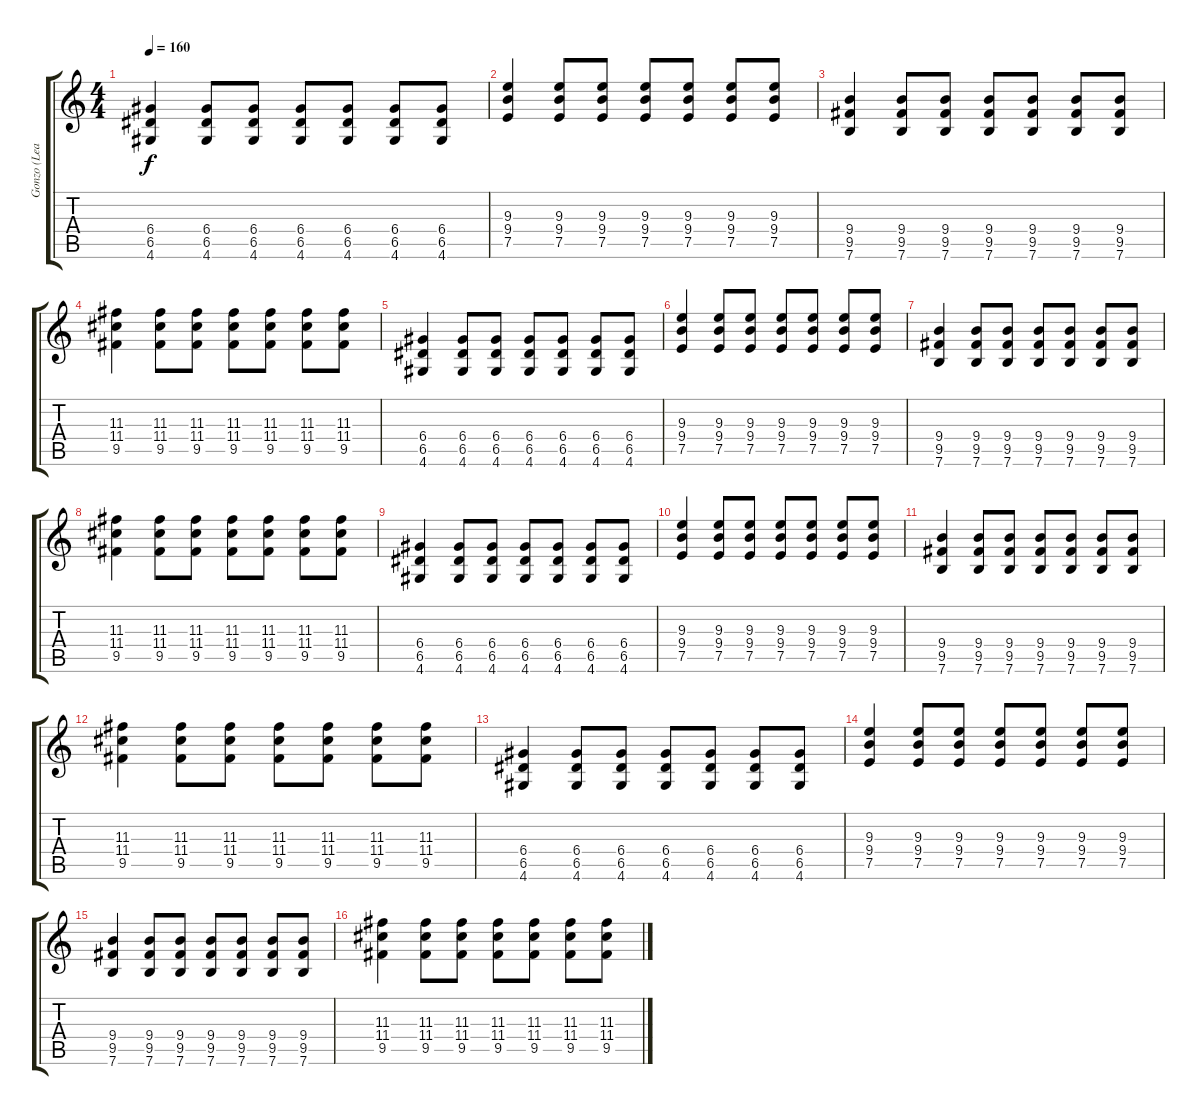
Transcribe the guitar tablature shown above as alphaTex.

\track ("Gonzo (Lead Guitar)" "Gonzo (Lea") {instrument distortionguitar}
\staff {score tabs}
\tuning (E4 B3 G3 D3 A2 E2) {hide}
\ts (4 4)
\tempo 160
\clef g2
\ks c
(6.4 6.5 4.6).4{dy f} (6.4 6.5 4.6).8 (6.4 6.5 4.6).8 (6.4 6.5 4.6).8 (6.4 6.5 4.6).8 (6.4 6.5 4.6).8 (6.4 6.5 4.6).8 |
(9.3 9.4 7.5).4 (9.3 9.4 7.5).8 (9.3 9.4 7.5).8 (9.3 9.4 7.5).8 (9.3 9.4 7.5).8 (9.3 9.4 7.5).8 (9.3 9.4 7.5).8 |
(9.4 9.5 7.6).4 (9.4 9.5 7.6).8 (9.4 9.5 7.6).8 (9.4 9.5 7.6).8 (9.4 9.5 7.6).8 (9.4 9.5 7.6).8 (9.4 9.5 7.6).8 |
(11.3 11.4 9.5).4 (11.3 11.4 9.5).8 (11.3 11.4 9.5).8 (11.3 11.4 9.5).8 (11.3 11.4 9.5).8 (11.3 11.4 9.5).8 (11.3 11.4 9.5).8 |
(6.4 6.5 4.6).4 (6.4 6.5 4.6).8 (6.4 6.5 4.6).8 (6.4 6.5 4.6).8 (6.4 6.5 4.6).8 (6.4 6.5 4.6).8 (6.4 6.5 4.6).8 |
(9.3 9.4 7.5).4 (9.3 9.4 7.5).8 (9.3 9.4 7.5).8 (9.3 9.4 7.5).8 (9.3 9.4 7.5).8 (9.3 9.4 7.5).8 (9.3 9.4 7.5).8 |
(9.4 9.5 7.6).4 (9.4 9.5 7.6).8 (9.4 9.5 7.6).8 (9.4 9.5 7.6).8 (9.4 9.5 7.6).8 (9.4 9.5 7.6).8 (9.4 9.5 7.6).8 |
(11.3 11.4 9.5).4 (11.3 11.4 9.5).8 (11.3 11.4 9.5).8 (11.3 11.4 9.5).8 (11.3 11.4 9.5).8 (11.3 11.4 9.5).8 (11.3 11.4 9.5).8 |
(6.4 6.5 4.6).4 (6.4 6.5 4.6).8 (6.4 6.5 4.6).8 (6.4 6.5 4.6).8 (6.4 6.5 4.6).8 (6.4 6.5 4.6).8 (6.4 6.5 4.6).8 |
(9.3 9.4 7.5).4 (9.3 9.4 7.5).8 (9.3 9.4 7.5).8 (9.3 9.4 7.5).8 (9.3 9.4 7.5).8 (9.3 9.4 7.5).8 (9.3 9.4 7.5).8 |
(9.4 9.5 7.6).4 (9.4 9.5 7.6).8 (9.4 9.5 7.6).8 (9.4 9.5 7.6).8 (9.4 9.5 7.6).8 (9.4 9.5 7.6).8 (9.4 9.5 7.6).8 |
(11.3 11.4 9.5).4 (11.3 11.4 9.5).8 (11.3 11.4 9.5).8 (11.3 11.4 9.5).8 (11.3 11.4 9.5).8 (11.3 11.4 9.5).8 (11.3 11.4 9.5).8 |
(6.4 6.5 4.6).4 (6.4 6.5 4.6).8 (6.4 6.5 4.6).8 (6.4 6.5 4.6).8 (6.4 6.5 4.6).8 (6.4 6.5 4.6).8 (6.4 6.5 4.6).8 |
(9.3 9.4 7.5).4 (9.3 9.4 7.5).8 (9.3 9.4 7.5).8 (9.3 9.4 7.5).8 (9.3 9.4 7.5).8 (9.3 9.4 7.5).8 (9.3 9.4 7.5).8 |
(9.4 9.5 7.6).4 (9.4 9.5 7.6).8 (9.4 9.5 7.6).8 (9.4 9.5 7.6).8 (9.4 9.5 7.6).8 (9.4 9.5 7.6).8 (9.4 9.5 7.6).8 |
(11.3 11.4 9.5).4 (11.3 11.4 9.5).8 (11.3 11.4 9.5).8 (11.3 11.4 9.5).8 (11.3 11.4 9.5).8 (11.3 11.4 9.5).8 (11.3 11.4 9.5).8
